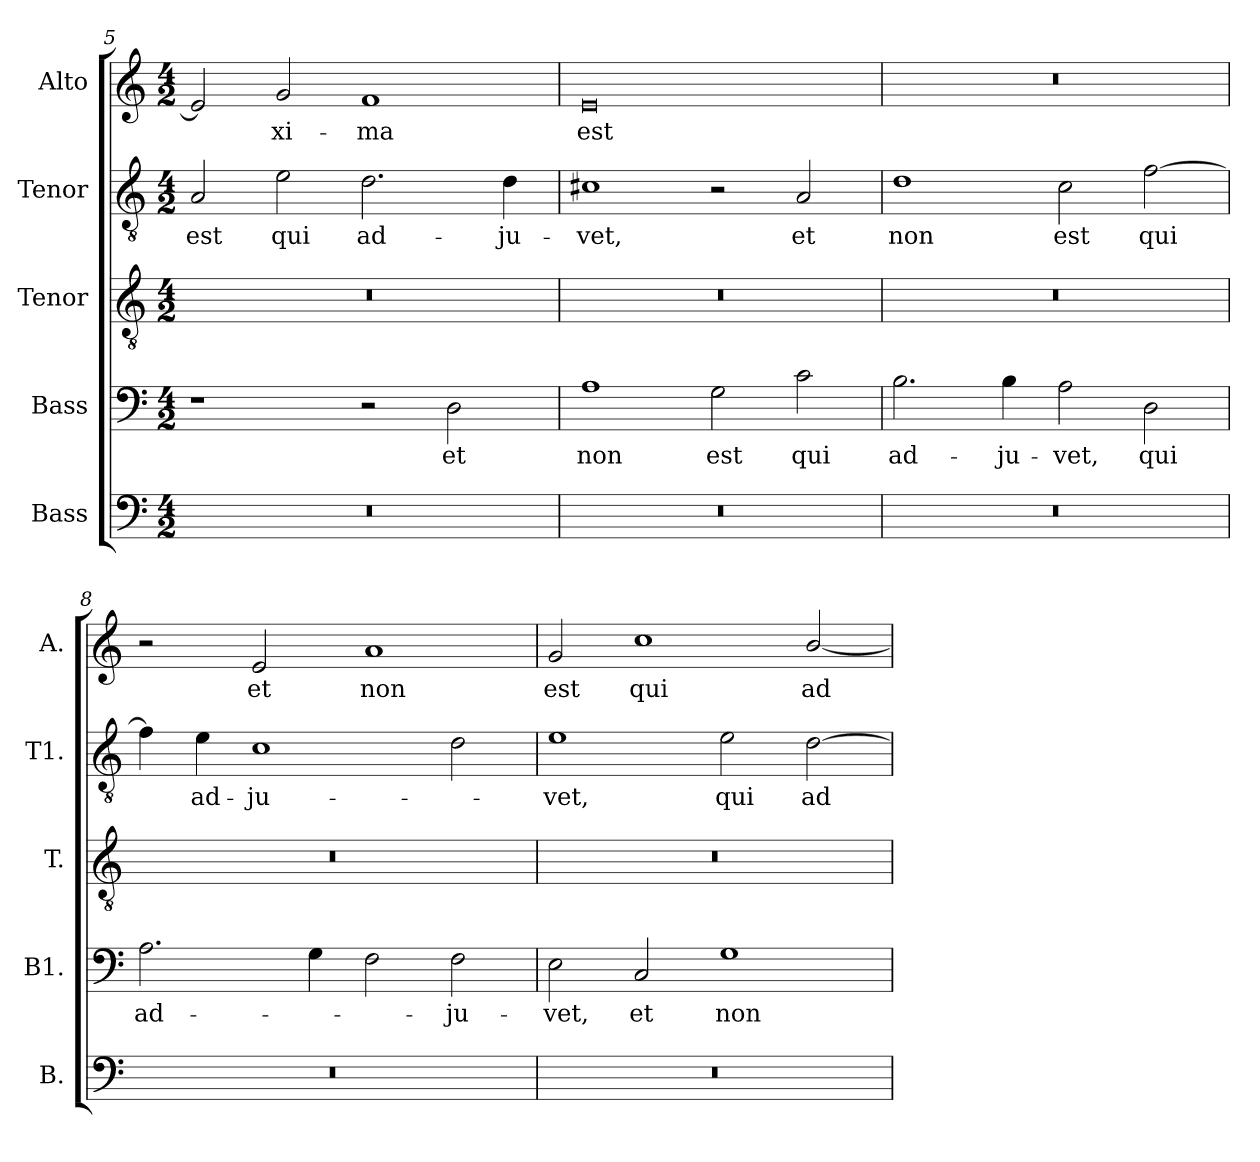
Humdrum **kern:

**kern	**kern	**text	**kern	**kern	**text	**kern	**text
*part5	*part4	*part4	*part3	*part2	*part2	*part1	*part1
*staff5	*staff4	*staff4	*staff3	*staff2	*staff2	*staff1	*staff1
*I"Bass	*I"Bass	*	*I"Tenor	*I"Tenor	*	*I"Alto	*
*I'B.	*I'B1.	*	*I'T.	*I'T1.	*	*I'A.	*
*clefF4	*clefF4	*	*clefGv2	*clefGv2	*	*clefG2	*
*	*	*	*ITrd7c12	*ITrd7c12	*	*	*
*k[]	*k[]	*	*k[]	*k[]	*	*k[]	*
*C:	*C:	*	*C:	*C:	*	*C:	*
*M4/2	*M4/2	*	*M4/2	*M4/2	*	*M4/2	*
=5	=5	=5	=5	=5	=5	=5	=5
!LO:N:vis=1	!	!	!LO:N:vis=1	!	!	!	!
!	!	!	!	!	!LO:LY:b:color=#000000	!	!
0r	1r	.	0r	2AAi/	est	2ei/]	.
!	!	!	!	!	!LO:LY:b:color=#000000	!	!
!	!	!	!	!	!	!	!LO:LY:b:color=#000000
.	.	.	.	2Ei\	qui	2gi/	-xi-
!	!	!	!	!	!LO:LY:b:color=#000000	!	!
!	!	!	!	!	!	!	!LO:LY:b:color=#000000
.	2r	.	.	2.Di\	ad-	1fi	-ma
!	!	!LO:LY:b:color=#000000	!	!	!	!	!
.	2Di\	et	.	.	.	.	.
!	!	!	!	!	!LO:LY:b:color=#000000	!	!
.	.	.	.	4Di\	-ju-	.	.
!!LO:LB:g=z
=6	=6	=6	=6	=6	=6	=6	=6
!LO:N:vis=1	!	!	!	!	!	!	!
!	!	!LO:LY:b:color=#000000	!LO:N:vis=1	!	!	!	!
!	!	!	!	!	!LO:LY:b:color=#000000	!	!
!	!	!	!	!	!	!	!LO:LY:b:color=#000000
0r	1Ai	non	0r	1C#Xi	-vet,	0ei	est
!	!	!LO:LY:b:color=#000000	!	!	!	!	!
.	2Gi\	est	.	2r	.	.	.
!	!	!LO:LY:b:color=#000000	!	!	!	!	!
!	!	!	!	!	!LO:LY:b:color=#000000	!	!
.	2ci\	qui	.	2AAi/	et	.	.
=7	=7	=7	=7	=7	=7	=7	=7
!LO:N:vis=1	!	!	!	!	!	!	!
!	!	!LO:LY:b:color=#000000	!LO:N:vis=1	!	!	!	!
!	!	!	!	!	!LO:LY:b:color=#000000	!LO:N:vis=1	!
0r	2.Bi\	ad-	0r	1Di	non	0r	.
!	!	!LO:LY:b:color=#000000	!	!	!	!	!
.	4Bi\	-ju-	.	.	.	.	.
!	!	!LO:LY:b:color=#000000	!	!	!	!	!
!	!	!	!	!	!LO:LY:b:color=#000000	!	!
.	2Ai\	-vet,	.	2Ci\	est	.	.
!	!	!LO:LY:b:color=#000000	!	!	!	!	!
!	!	!	!	!	!LO:LY:b:color=#000000	!	!
.	2Di\	qui	.	[2Fi\	qui	.	.
=8	=8	=8	=8	=8	=8	=8	=8
!LO:N:vis=1	!	!	!	!	!	!	!
!	!	!LO:LY:b:color=#000000	!LO:N:vis=1	!	!	!	!
0r	2.Ai\	ad-	0r	4Fi\]	.	2r	.
!	!	!	!	!	!LO:LY:b:color=#000000	!	!
.	.	.	.	4Ei\	ad-	.	.
!	!	!	!	!	!LO:LY:b:color=#000000	!	!
!	!	!	!	!	!	!	!LO:LY:b:color=#000000
.	.	.	.	1Ci	-ju-	2ei/	et
.	4Gi\	.	.	.	.	.	.
!	!	!	!	!	!	!	!LO:LY:b:color=#000000
.	2Fi\	.	.	.	.	1ai	non
!	!	!LO:LY:b:color=#000000	!	!	!	!	!
.	2Fi\	-ju-	.	2Di\	.	.	.
=9	=9	=9	=9	=9	=9	=9	=9
!LO:N:vis=1	!	!	!	!	!	!	!
!	!	!LO:LY:b:color=#000000	!LO:N:vis=1	!	!	!	!
!	!	!	!	!	!LO:LY:b:color=#000000	!	!
!	!	!	!	!	!	!	!LO:LY:b:color=#000000
0r	2Ei\	-vet,	0r	1Ei	-vet,	2gi/	est
!	!	!LO:LY:b:color=#000000	!	!	!	!	!
!	!	!	!	!	!	!	!LO:LY:b:color=#000000
.	2Ci/	et	.	.	.	1cci	qui
!	!	!LO:LY:b:color=#000000	!	!	!	!	!
!	!	!	!	!	!LO:LY:b:color=#000000	!	!
.	1Gi	non	.	2Ei\	qui	.	.
!	!	!	!	!	!LO:LY:b:color=#000000	!	!
!	!	!	!	!	!	!	!LO:LY:b:color=#000000
.	.	.	.	[2Di\	ad-	[2bi/	ad-
=	=	=	=	=	=	=	=
*-	*-	*-	*-	*-	*-	*-	*-
